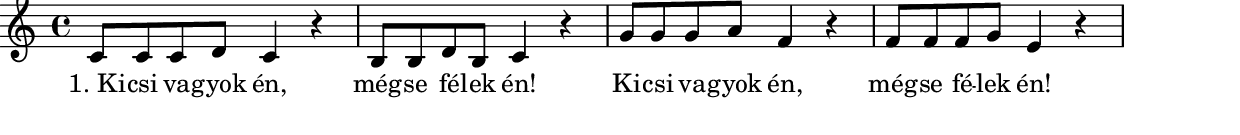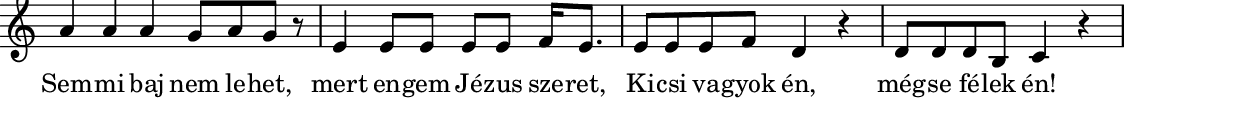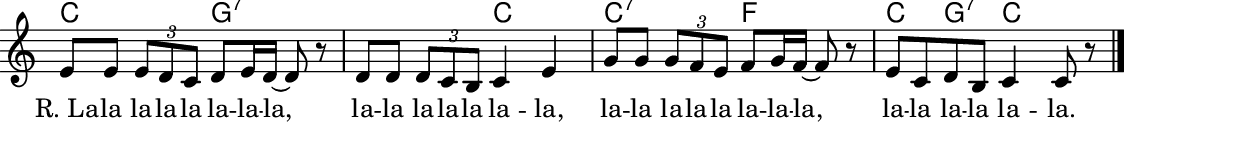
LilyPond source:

% MusicXML to Lilypond converter by Kovi

szovegAAA = \lyricmode {  "1. Ki" -- "csi" "va" -- "gyok" "én," "még" -- "se" "fé" -- "lek" "én!" "Ki" -- "csi" "va" -- "gyok" "én," "még" -- "se" "fé" -- "lek" "én!" "Sem" -- "mi" "baj" "nem" "le" -- "het," "mert" "en" -- "gem" "Jé" -- "zus" "sze" -- "ret," "Ki" -- "csi" "va" -- "gyok" "én," "még" -- "se" "fé" -- "lek" "én!" "R. La" -- "la" "la" -- "la" -- "la" "la" -- "la" -- "la," "la" -- "la" "la" -- "la" -- "la" "la" -- "la," "la" -- "la" "la" -- "la" -- "la" "la" -- "la" -- "la," "la" -- "la" "la" -- "la" "la" -- "la."  }

% Analyzing...
% 1 parts
% 1 Staff
% forceBassClefActive = 
melody = {
% 84 notes in the part
% 1 voices

\new Staff
\new Voice {
% 84 notes
% 12 mesaures

% Measure 1
\clef "treble"
\key c \major
\time 4/4 
c'8 c'8 c'8 d'8 c'4 r4 
% Measure 2
b8 b8 d'8 b8 c'4 r4 
% Measure 3
g'8 g'8 g'8 a'8 f'4 r4 
% Measure 4
f'8 f'8 f'8 g'8 e'4 r4 
% Measure 5
\break
a'8 a'8 a'4 g'8 a'8 g'8 r8 
% Measure 6
e'4 e'8 e'8 e'8 e'8 f'16 e'8. 
% Measure 7
e'8 e'8 e'8 f'8 d'4 r4 
% Measure 8
d'8 d'8 d'8 b8 c'4 r4 
% Measure 9
\break
\once \override Score.RehearsalMark #'self-alignment-X = #LEFT
\mark \markup{ \fontsize #-1 \box Refrén } 
e'8 e'8 \times 2/3 { e'8 d'8 c'8  } d'8 e'16 d'16~ d'8 r8 
% Measure 10
d'8 d'8 \times 2/3 { d'8 c'8 b8  } c'4 e'4 
% Measure 11
g'8 g'8 \times 2/3 { g'8 f'8 e'8  } f'8 g'16 f'16~ f'8 r8 
% Measure 12
e'8 c'8 d'8 b8 c'4 c'8 r8 \bar "|." 
} % voice
\addlyrics { \szovegAAA }

} % melody


harmonies = \chordmode {
% 21 chords
\germanChords
c4 s4 s4 s4 g4:7 s4 c4 s4 c4 s4 f4 s4 s4 s4 c4 s4 f4 s4 g4 s4 c4 s4 e4 s4 a4:m s4 g4:7 s4 s4 s4 c4 s4 c4 s4 g4:7 s4 s4 s4 c4 s4 c4:7 s4 f4 s4 c4 g4:7 c4
}

\include "../../definitions.ly"
